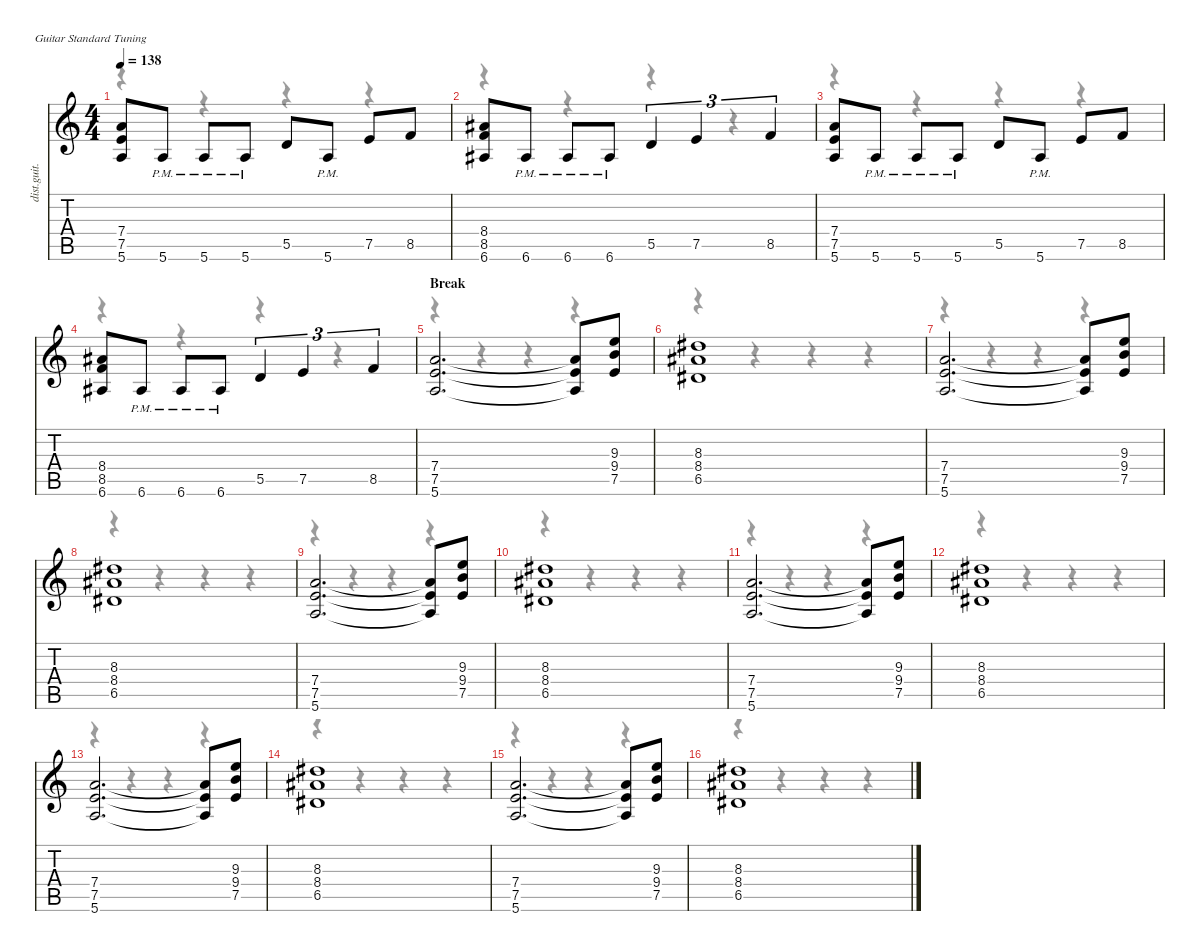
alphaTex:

\defaultSystemsLayout 4
\hideDynamics
\bracketExtendMode nobrackets
\track ("James Hetfield ( Rhythm )" "dist.guit.") {instrument distortionguitar}
\staff {score tabs}
\tuning (E4 B3 G3 D3 A2 E2)
\voice
\ts (4 4)
\tempo 138
\clef g2
\ks c
(7.4 7.5 5.6).8{dy f} 5.6{pm}.8 5.6{pm}.8 5.6{pm}.8 5.5.8 5.6{pm}.8 7.5.8 8.5.8 |
(8.4{acc #} 8.5 6.6{acc #}).8 6.6{pm acc #}.8 6.6{pm acc #}.8 6.6{pm acc #}.8 5.5.4{tu (3 2)} 7.5.4{tu (3 2)} 8.5.4{tu (3 2)} |
(7.4 7.5 5.6).8 5.6{pm}.8 5.6{pm}.8 5.6{pm}.8 5.5.8 5.6{pm}.8 7.5.8 8.5.8 |
(8.4{acc #} 8.5 6.6{acc #}).8 6.6{pm acc #}.8 6.6{pm acc #}.8 6.6{pm acc #}.8 5.5.4{tu (3 2)} 7.5.4{tu (3 2)} 8.5.4{tu (3 2)} |
\section ("" "Break")
(7.4 7.5 5.6).2{d} (7.4{t} 7.5{t} 5.6{t}).8 (9.3 9.4 7.5).8 |
(8.3{acc #} 8.4{acc #} 6.5{acc #}).1 |
(7.4 7.5 5.6).2{d} (7.4{t} 7.5{t} 5.6{t}).8 (9.3 9.4 7.5).8 |
(8.3{acc #} 8.4{acc #} 6.5{acc #}).1 |
(7.4 7.5 5.6).2{d} (7.4{t} 7.5{t} 5.6{t}).8 (9.3 9.4 7.5).8 |
(8.3{acc #} 8.4{acc #} 6.5{acc #}).1 |
(7.4 7.5 5.6).2{d} (7.4{t} 7.5{t} 5.6{t}).8 (9.3 9.4 7.5).8 |
(8.3{acc #} 8.4{acc #} 6.5{acc #}).1 |
(7.4 7.5 5.6).2{d} (7.4{t} 7.5{t} 5.6{t}).8 (9.3 9.4 7.5).8 |
(8.3{acc #} 8.4{acc #} 6.5{acc #}).1 |
(7.4 7.5 5.6).2{d} (7.4{t} 7.5{t} 5.6{t}).8 (9.3 9.4 7.5).8 |
(8.3{acc #} 8.4{acc #} 6.5{acc #}).1
\voice
\clef g2
\ottava regular
\simile none
\ks c
r.4{dy mf} r.4 r.4 r.4 |
r.4 r.4 r.4 r.4 |
r.4 r.4 r.4 r.4 |
r.4 r.4 r.4 r.4 |
r.4 r.4 r.4 r.4 |
r.4 r.4 r.4 r.4 |
r.4 r.4 r.4 r.4 |
r.4 r.4 r.4 r.4 |
r.4 r.4 r.4 r.4 |
r.4 r.4 r.4 r.4 |
r.4 r.4 r.4 r.4 |
r.4 r.4 r.4 r.4 |
r.4 r.4 r.4 r.4 |
r.4 r.4 r.4 r.4 |
r.4 r.4 r.4 r.4 |
r.4 r.4 r.4 r.4
